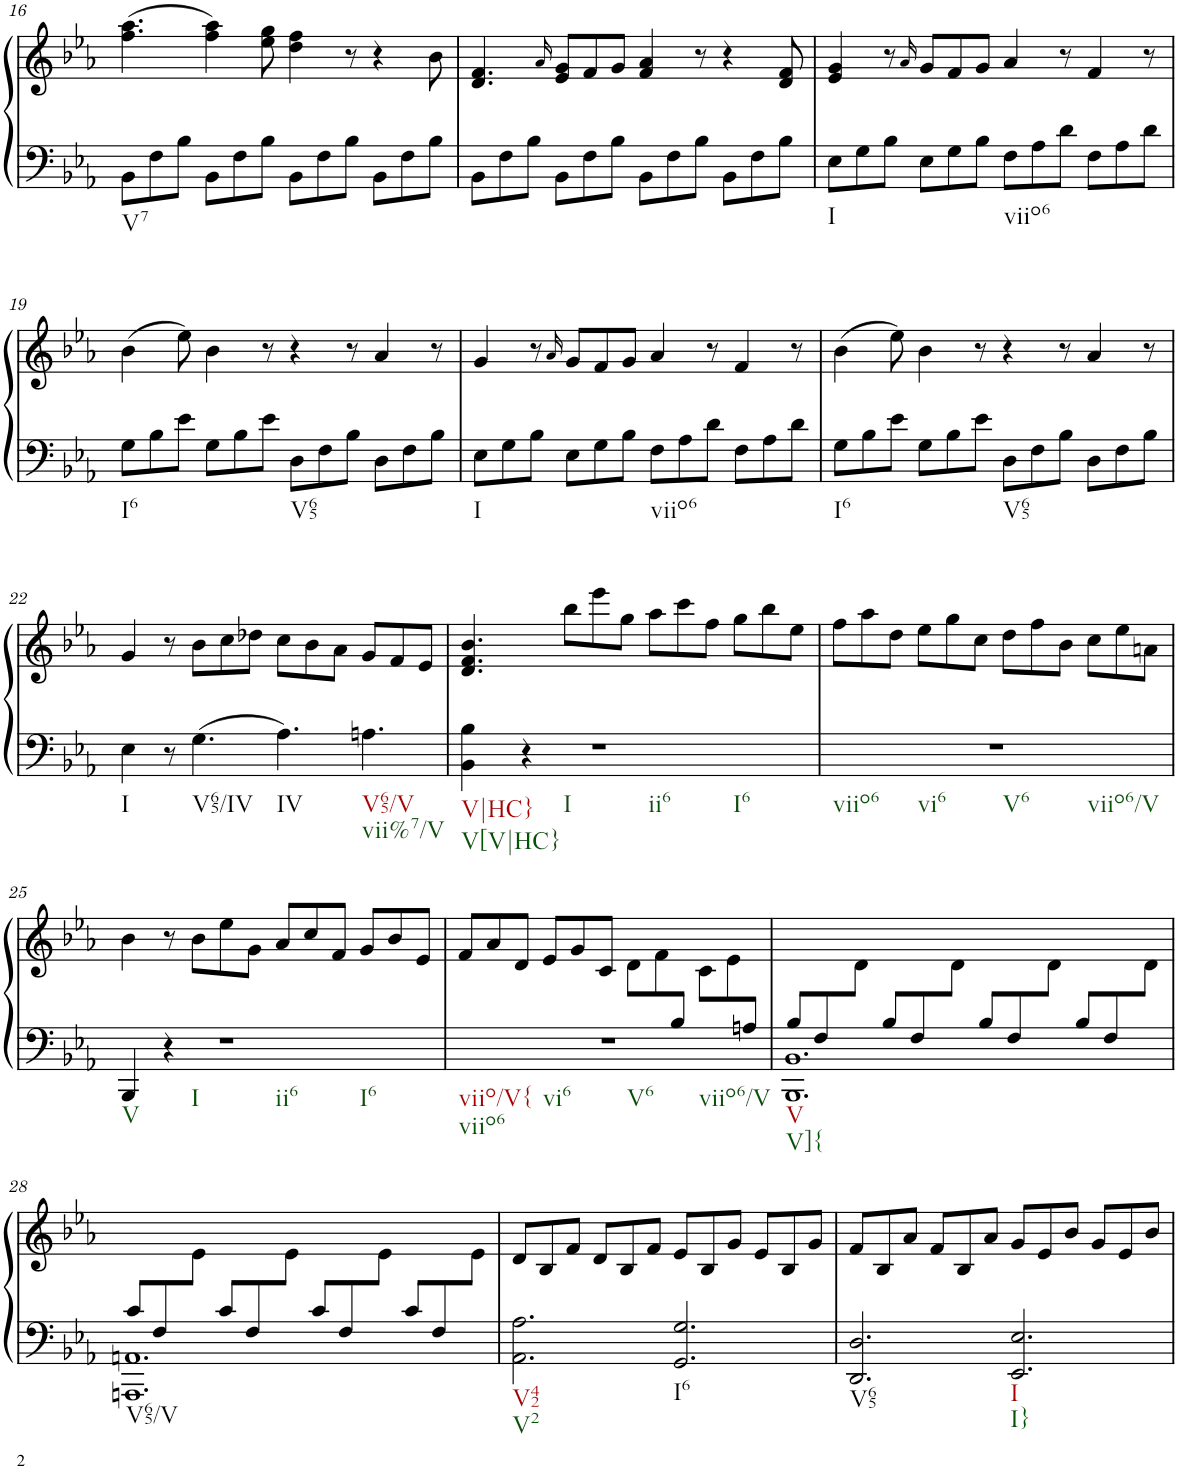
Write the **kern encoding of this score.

**kern	**kern
*part1	*part1
*staff2	*staff1
*I"Piano	*
*I'Pno.	*
!!LO:PB:g=z
*clefF4	*clefG2
*k[b-e-a-]	*k[b-e-a-]
*M12/8	*M12/8
=16	=16
!LO:TX:b:t=V7	!
8BB-\L	(4.ff\ 4.aa-\
8F\	.
8B-\J	.
8BB-\L	4ff\ 4aa-\)
8F\	.
8B-\J	8ee-\ 8gg\
8BB-\L	4dd\ 4ff\
8F\	.
8B-\J	8r
8BB-\L	4r
8F\	.
8B-\J	8b-\
=17	=17
8BB-\L	4.d/ 4.f/
8F\	.
8B-\J	.
.	16qa-/
8BB-\L	8e-/ 8g/L
8F\	8f/
8B-\J	8g/J
8BB-\L	4f/ 4a-/
8F\	.
8B-\J	8r
8BB-\L	4r
8F\	.
8B-\J	8d/ 8f/
=18	=18
!LO:TX:b:t=I	!
8E-\L	4e-/ 4g/
8G\	.
8B-\J	8r
.	16qa-/
8E-\L	8g/L
8G\	8f/
8B-\J	8g/J
!LO:TX:b:t=viio6	!
8F\L	4a-/
8A-\	.
8d\J	8r
8F\L	4f/
8A-\	.
8d\J	8r
!!LO:LB:g=z
=19	=19
!LO:TX:b:t=I6	!
8G\L	(4b-\
8B-\	.
8e-\J	8ee-\)
8G\L	4b-\
8B-\	.
8e-\J	8r
!LO:TX:b:t=V65	!
8D\L	4r
8F\	.
8B-\J	8r
8D\L	4a-/
8F\	.
8B-\J	8r
=20	=20
!LO:TX:b:t=I	!
8E-\L	4g/
8G\	.
8B-\J	8r
.	16qa-/
8E-\L	8g/L
8G\	8f/
8B-\J	8g/J
!LO:TX:b:t=viio6	!
8F\L	4a-/
8A-\	.
8d\J	8r
8F\L	4f/
8A-\	.
8d\J	8r
=21	=21
!LO:TX:b:t=I6	!
8G\L	(4b-\
8B-\	.
8e-\J	8ee-\)
8G\L	4b-\
8B-\	.
8e-\J	8r
!LO:TX:b:t=V65	!
8D\L	4r
8F\	.
8B-\J	8r
8D\L	4a-/
8F\	.
8B-\J	8r
!!LO:LB:g=z
=22	=22
!LO:TX:b:t=I	!
4E-\	4g/
8r	8r
!LO:TX:b:t=V65/IV	!
4.G\	8b-\L
.	8cc\
.	8dd-X\J
!LO:TX:b:t=IV	!
4.A-\	8cc\L
.	8b-\
.	8a-\J
!LO:TX:b:t=V65/V	!
!LO:TX:b:t=vii%7/V	!
4.An\	8g/L
.	8f/
.	8e-/J
=23	=23
!LO:TX:b:t=V|HC}	!
!LO:TX:b:t=V[V|HC}	!
4BB-\ 4B-\	4.d/ 4.f/ 4.b-/
!LO:TX:b:t=I	!
4r	.
.	8bb-\L
!LO:TX:b:t=ii6	!
!LO:TX:b:t=I6	!
1r	8eee-\
.	8gg\J
.	8aa-\L
.	8ccc\
.	8ff\J
.	8gg\L
.	8bb-\
.	8ee-\J
=24	=24
!LO:TX:b:t=viio6	!
!LO:TX:b:t=vi6	!
!LO:TX:b:t=V6	!
!LO:TX:b:t=viio6/V	!
1.r	8ff\L
.	8aa-\
.	8dd\J
.	8ee-\L
.	8gg\
.	8cc\J
.	8dd\L
.	8ff\
.	8b-\J
.	8cc\L
.	8ee-\
.	8an\J
!!LO:LB:g=z
=25	=25
!LO:TX:b:t=V	!
4BBB-/	4b-\
!LO:TX:b:t=I	!
4r	8r
.	8b-\L
!LO:TX:b:t=ii6	!
!LO:TX:b:t=I6	!
1r	8ee-\
.	8g\J
.	8a-/L
.	8cc/
.	8f/J
.	8g/L
.	8b-/
.	8e-/J
=26	=26
*^	*
!LO:TX:b:t=viio/V{	!	!
!LO:TX:b:t=viio6	!	!
!LO:TX:b:t=vi6	!	!
!LO:TX:b:t=V6	!	!
!LO:TX:b:t=viio6/V	!	!
1ryy	1.r	8f/L
.	.	8a-/
.	.	8d/J
.	.	8e-/L
.	.	8g/
.	.	8c/J
.	.	8d\L
.	.	8f\
8B-/J	.	8ryy
4ryy	.	8c\L
.	.	8e-\
8An/J	.	8ryy
=27	=27	=27
!LO:TX:b:t=V	!	!
!LO:TX:b:t=V]{	!	!
8B-/L	1.BBB- 1.BB-	4ryy
8F/	.	.
8ryy	.	8d\J
8B-/L	.	4ryy
8F/	.	.
8ryy	.	8d\J
8B-/L	.	4ryy
8F/	.	.
8ryy	.	8d\J
8B-/L	.	4ryy
8F/	.	.
8ryy	.	8d\J
!!LO:LB:g=z
=28	=28	=28
!LO:TX:b:t=V65/V	!	!
8c/L	1.AAAn 1.AAn	4ryy
8F/	.	.
8ryy	.	8e-\J
8c/L	.	4ryy
8F/	.	.
8ryy	.	8e-\J
8c/L	.	4ryy
8F/	.	.
8ryy	.	8e-\J
8c/L	.	4ryy
8F/	.	.
8ryy	.	8e-\J
*v	*v	*
=29	=29
!LO:TX:b:t=V42	!
!LO:TX:b:t=V2	!
2.AA-\ 2.A-\	8d/L
.	8B-/
.	8f/J
.	8d/L
.	8B-/
.	8f/J
!LO:TX:b:t=I6	!
2.GG/ 2.G/	8e-/L
.	8B-/
.	8g/J
.	8e-/L
.	8B-/
.	8g/J
=30	=30
!LO:TX:b:t=V65	!
2.DD/ 2.D/	8f/L
.	8B-/
.	8a-/J
.	8f/L
.	8B-/
.	8a-/J
!LO:TX:b:t=I	!
!LO:TX:b:t=I}	!
2.EE-/ 2.E-/	8g/L
.	8e-/
.	8b-/J
.	8g/L
.	8e-/
.	8b-/J
=	=
*-	*-
